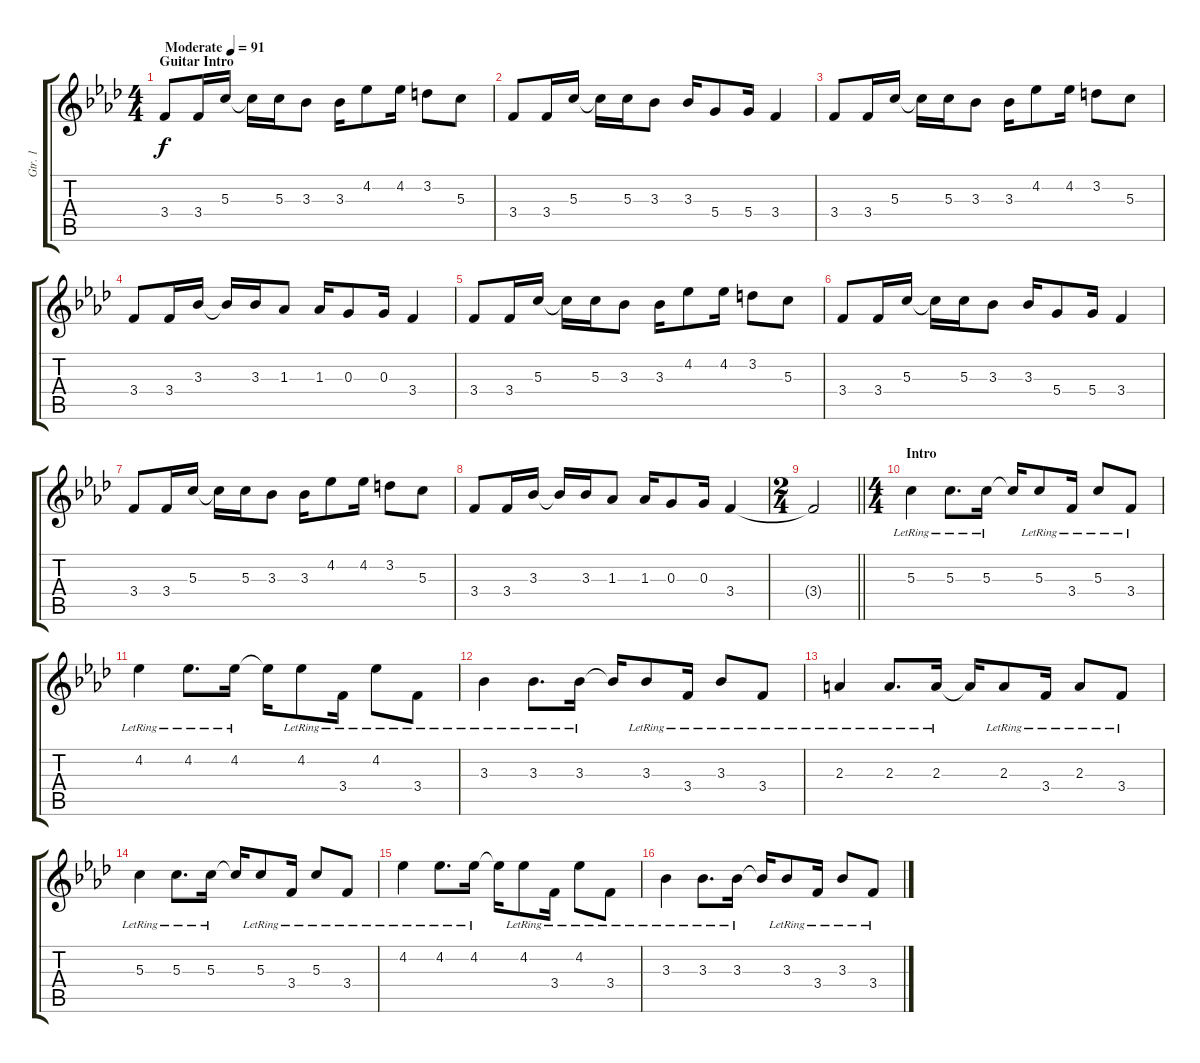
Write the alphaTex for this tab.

\track ("Gtr. 1" "Gtr. 1") {instrument electricguitarjazz}
\staff {score tabs}
\tuning (E4 B3 G3 D3 A2 E2) {hide}
\ts (4 4)
\section ("" "Guitar Intro")
\tempo (91 "Moderate")
\clef g2
\ks fminor
3.4.8{dy f instrument electricguitarjazz} 3.4.16 5.3.16 5.3{t}.16 5.3.16 3.3.8 3.3.16 4.2.8 4.2.16 3.2.8 5.3.8 |
3.4.8 3.4.16 5.3.16 5.3{t}.16 5.3.16 3.3.8 3.3.16 5.4.8 5.4.16 3.4.4 |
3.4.8 3.4.16 5.3.16 5.3{t}.16 5.3.16 3.3.8 3.3.16 4.2.8 4.2.16 3.2.8 5.3.8 |
3.4.8 3.4.16 3.3.16 3.3{t}.16 3.3.16 1.3.8 1.3.16 0.3.8 0.3.16 3.4.4 |
3.4.8 3.4.16 5.3.16 5.3{t}.16 5.3.16 3.3.8 3.3.16 4.2.8 4.2.16 3.2.8 5.3.8 |
3.4.8 3.4.16 5.3.16 5.3{t}.16 5.3.16 3.3.8 3.3.16 5.4.8 5.4.16 3.4.4 |
3.4.8 3.4.16 5.3.16 5.3{t}.16 5.3.16 3.3.8 3.3.16 4.2.8 4.2.16 3.2.8 5.3.8 |
3.4.8 3.4.16 3.3.16 3.3{t}.16 3.3.16 1.3.8 1.3.16 0.3.8 0.3.16 3.4.4 |
\ts (2 4)
\barLineRight lightlight
3.4{t}.2 |
\ts (4 4)
\section ("" "Intro")
5.3{lr}.4 5.3{lr}.8{d} 5.3{lr}.16 5.3{t}.16 5.3{lr}.8 3.4{lr}.16 5.3{lr}.8 3.4{lr}.8 |
4.2{lr}.4 4.2{lr}.8{d} 4.2{lr}.16 4.2{t}.16 4.2{lr}.8 3.4{lr}.16 4.2{lr}.8 3.4{lr}.8 |
3.3{lr}.4 3.3{lr}.8{d} 3.3{lr}.16 3.3{t}.16 3.3{lr}.8 3.4{lr}.16 3.3{lr}.8 3.4{lr}.8 |
2.3{lr}.4 2.3{lr}.8{d} 2.3{lr}.16 2.3{t}.16 2.3{lr}.8 3.4{lr}.16 2.3{lr}.8 3.4{lr}.8 |
5.3{lr}.4 5.3{lr}.8{d} 5.3{lr}.16 5.3{t}.16 5.3{lr}.8 3.4{lr}.16 5.3{lr}.8 3.4{lr}.8 |
4.2{lr}.4 4.2{lr}.8{d} 4.2{lr}.16 4.2{t}.16 4.2{lr}.8 3.4{lr}.16 4.2{lr}.8 3.4{lr}.8 |
3.3{lr}.4 3.3{lr}.8{d} 3.3{lr}.16 3.3{t}.16 3.3{lr}.8 3.4{lr}.16 3.3{lr}.8 3.4{lr}.8
